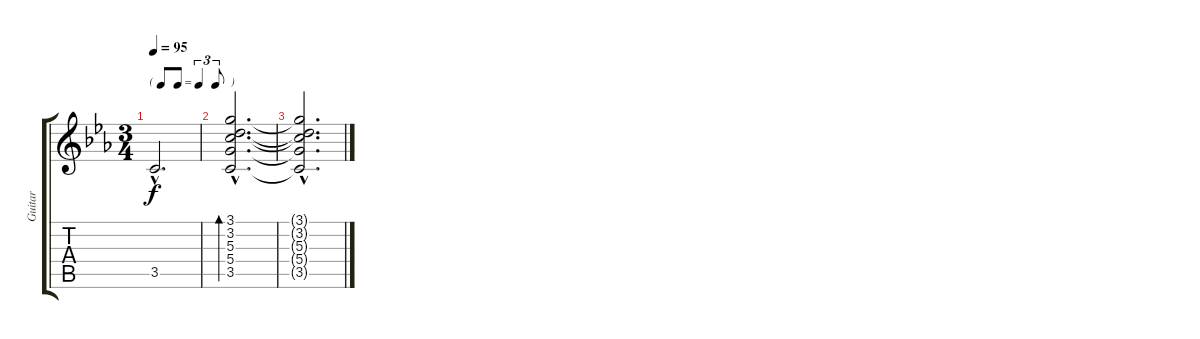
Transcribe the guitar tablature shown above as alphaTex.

\track ("Guitar" "Guitar") {instrument acousticguitarsteel}
\staff {score tabs}
\tuning (E4 B3 G3 D3 A2 E2) {hide}
\ts (3 4)
\tf triplet8th
\tempo 95
\clef g2
\ks cminor
3.5{hac}.2{d dy f} |
(3.1{hac} 3.2{hac} 5.3 5.4 3.5).2{d bd 480} |
(3.1{hac t} 3.2{hac t} 5.3{hac t} 5.4{hac t} 3.5{hac t}).2{d}
